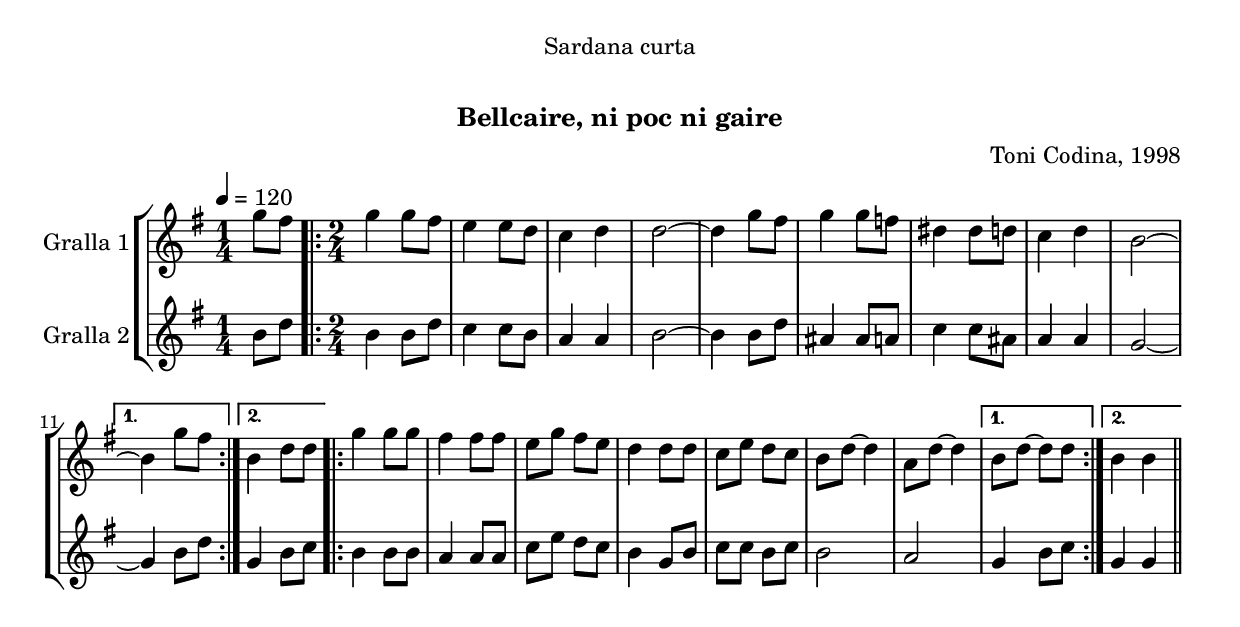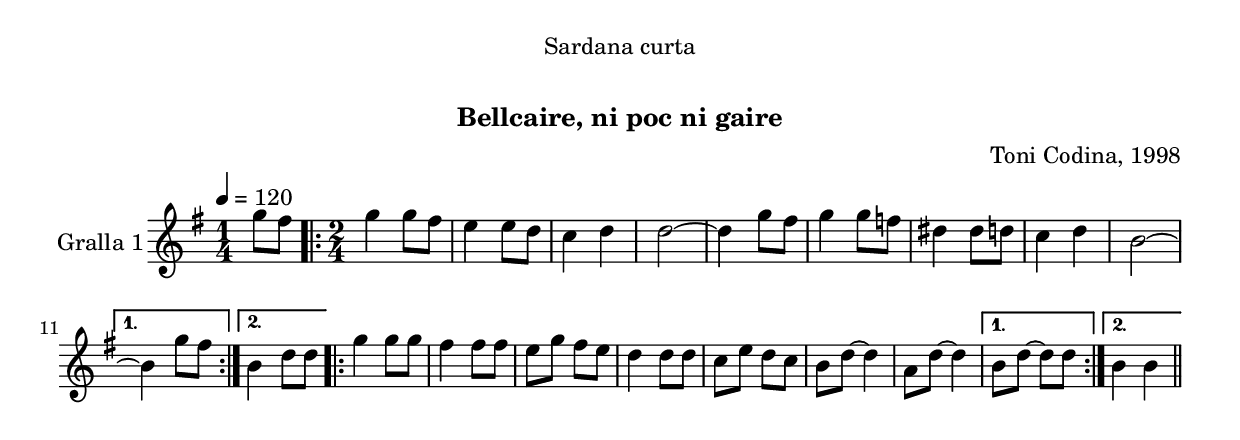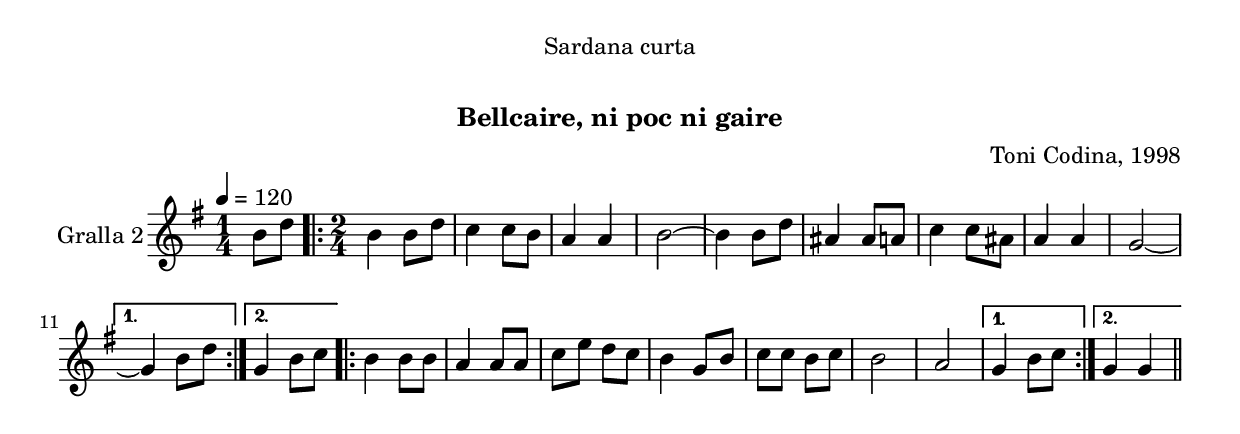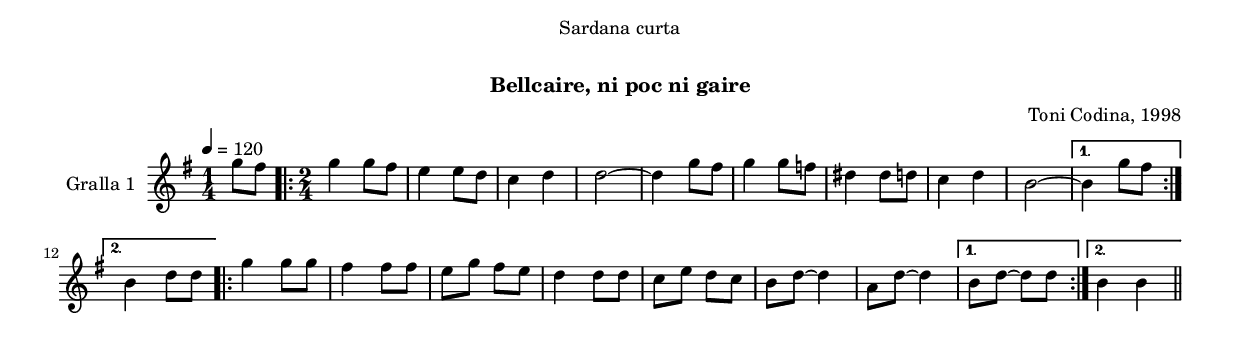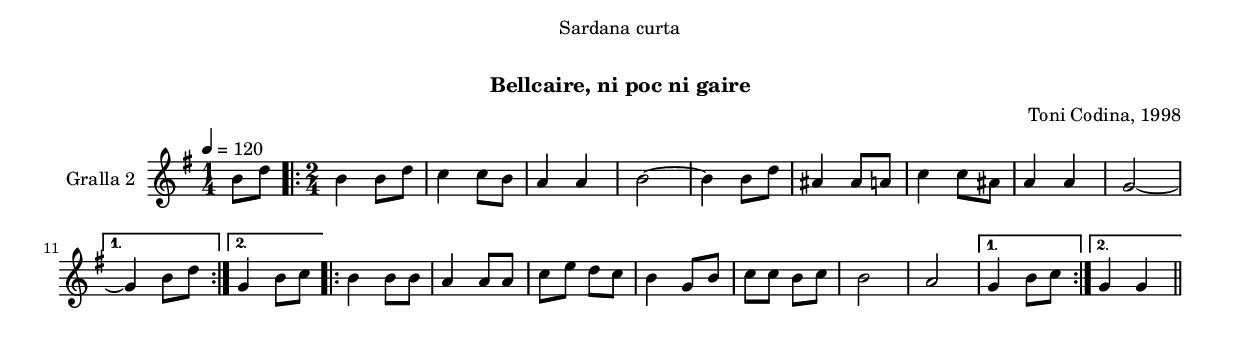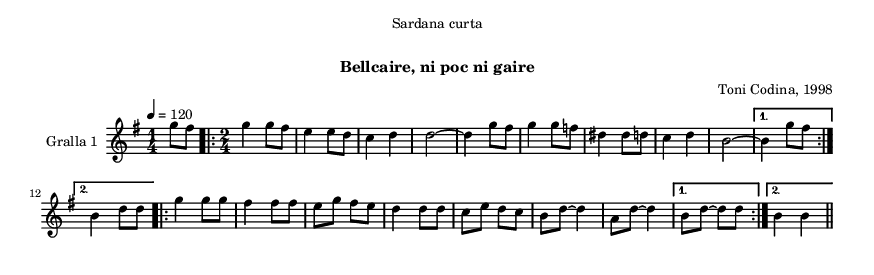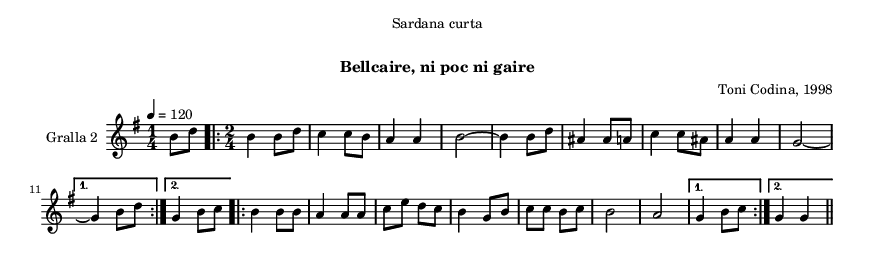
\version "2.16.0"

\header {
  dedication="Sardana curta"
  title="  "
  subtitle="Bellcaire, ni poc ni gaire"
  subsubtitle=""
  poet=""
  meter=""
  piece=""
  composer="Toni Codina, 1998"
  arranger=""
  opus=""
  instrument=""
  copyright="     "
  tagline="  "
}

liniaroAa =
\relative g''
{
  \tempo 4=120
  \clef treble
  \key g \major
  \time 1/4
  g8 fis  |
  \time 2/4   \repeat volta 2 { g4 g8 fis  |
  e4 e8 d  |
  c4 d  |
  %05
  d2 ~  |
  d4 g8 fis  |
  g4 g8 f  |
  dis4 dis8 d  |
  c4 d  |
  %10
  b2 ~ }
  \alternative { { b4 g'8 fis }
  { b,4 d8 d } }
  \repeat volta 2 { g4 g8 g  |
  fis4 fis8 fis  |
  %15
  e8 g fis e  |
  d4 d8 d  |
  c8 e d c  |
  b8 d ~ d4  |
  a8 d ~ d4 }
  %20
  \alternative { { b8 d ~ d d }
  { b4 b } } \bar "||"
}

liniaroAb =
\relative b'
{
  \tempo 4=120
  \clef treble
  \key g \major
  \time 1/4
  b8 d  |
  \time 2/4   \repeat volta 2 { b4 b8 d  |
  c4 c8 b  |
  a4 a  |
  %05
  b2 ~  |
  b4 b8 d  |
  ais4 ais8 a  |
  c4 c8 ais  |
  a4 a  |
  %10
  g2 ~ }
  \alternative { { g4 b8 d }
  { g,4 b8 c } }
  \repeat volta 2 { b4 b8 b  |
  a4 a8 a  |
  %15
  c8 e d c  |
  b4 g8 b  |
  c8 c b c  |
  b2  |
  a2 }
  %20
  \alternative { { g4 b8 c }
  { g4 g } } \bar "||"
}

\book {

\paper {
  print-page-number = false
  #(set-paper-size "a4")
  #(layout-set-staff-size 20)
}

\bookpart {
  \score {
    \new StaffGroup {
      \override Score.RehearsalMark #'self-alignment-X = #LEFT
      <<
        \new Staff \with {instrumentName = #"Gralla 1" } \liniaroAa
        \new Staff \with {instrumentName = #"Gralla 2" } \liniaroAb
      >>
    }
    \layout {}
  }\score { \unfoldRepeats
    \new StaffGroup {
      \override Score.RehearsalMark #'self-alignment-X = #LEFT
      <<
        \new Staff \with {instrumentName = #"Gralla 1" } \liniaroAa
        \new Staff \with {instrumentName = #"Gralla 2" } \liniaroAb
      >>
    }
    \midi {}
  }
}

\bookpart {
  \header {}
  \score {
    \new StaffGroup {
      \override Score.RehearsalMark #'self-alignment-X = #LEFT
      <<
        \new Staff \with {instrumentName = #"Gralla 1" } \liniaroAa
      >>
    }
    \layout {}
  }\score { \unfoldRepeats
    \new StaffGroup {
      \override Score.RehearsalMark #'self-alignment-X = #LEFT
      <<
        \new Staff \with {instrumentName = #"Gralla 1" } \liniaroAa
      >>
    }
    \midi {}
  }
}

\bookpart {
  \header {}
  \score {
    \new StaffGroup {
      \override Score.RehearsalMark #'self-alignment-X = #LEFT
      <<
        \new Staff \with {instrumentName = #"Gralla 2" } \liniaroAb
      >>
    }
    \layout {}
  }\score { \unfoldRepeats
    \new StaffGroup {
      \override Score.RehearsalMark #'self-alignment-X = #LEFT
      <<
        \new Staff \with {instrumentName = #"Gralla 2" } \liniaroAb
      >>
    }
    \midi {}
  }
}

}

\book {

\paper {
  print-page-number = false
  #(set-paper-size "a5landscape")
  #(layout-set-staff-size 16)
}

\bookpart {
  \header {}
  \score {
    \new StaffGroup {
      \override Score.RehearsalMark #'self-alignment-X = #LEFT
      <<
        \new Staff \with {instrumentName = #"Gralla 1" } \liniaroAa
      >>
    }
    \layout {}
  }
}

\bookpart {
  \header {}
  \score {
    \new StaffGroup {
      \override Score.RehearsalMark #'self-alignment-X = #LEFT
      <<
        \new Staff \with {instrumentName = #"Gralla 2" } \liniaroAb
      >>
    }
    \layout {}
  }
}

}

\book {

\paper {
  print-page-number = false
  #(set-paper-size "a6landscape")
  #(layout-set-staff-size 12)
}

\bookpart {
  \header {}
  \score {
    \new StaffGroup {
      \override Score.RehearsalMark #'self-alignment-X = #LEFT
      <<
        \new Staff \with {instrumentName = #"Gralla 1" } \liniaroAa
      >>
    }
    \layout {}
  }
}

\bookpart {
  \header {}
  \score {
    \new StaffGroup {
      \override Score.RehearsalMark #'self-alignment-X = #LEFT
      <<
        \new Staff \with {instrumentName = #"Gralla 2" } \liniaroAb
      >>
    }
    \layout {}
  }
}

}

